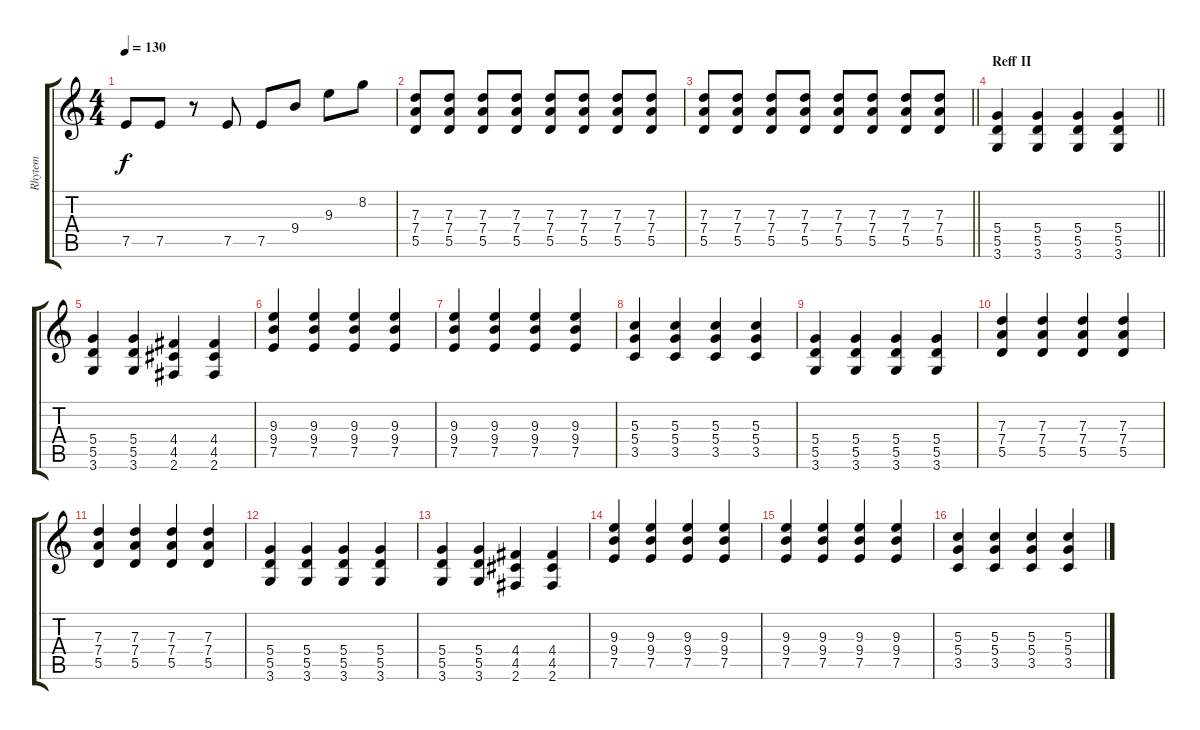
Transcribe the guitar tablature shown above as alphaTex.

\track ("Rhytem" "Rhytem") {instrument overdrivenguitar}
\staff {score tabs}
\tuning (E4 B3 G3 D3 A2 E2) {hide}
\ts (4 4)
\tempo 130
\clef g2
\ks c
7.5.8{dy f} 7.5.8 r.8 7.5.8 7.5.8 9.4.8 9.3.8 8.2.8 |
(7.3 7.4 5.5).8 (7.3 7.4 5.5).8 (7.3 7.4 5.5).8 (7.3 7.4 5.5).8 (7.3 7.4 5.5).8 (7.3 7.4 5.5).8 (7.3 7.4 5.5).8 (7.3 7.4 5.5).8 |
\barLineRight lightlight
(7.3 7.4 5.5).8 (7.3 7.4 5.5).8 (7.3 7.4 5.5).8 (7.3 7.4 5.5).8 (7.3 7.4 5.5).8 (7.3 7.4 5.5).8 (7.3 7.4 5.5).8 (7.3 7.4 5.5).8 |
\section ("" "Reff II")
\barLineRight lightlight
(5.4 5.5 3.6).4 (5.4 5.5 3.6).4 (5.4 5.5 3.6).4 (5.4 5.5 3.6).4 |
(5.4 5.5 3.6).4 (5.4 5.5 3.6).4 (4.4 4.5 2.6).4 (4.4 4.5 2.6).4 |
(9.3 9.4 7.5).4 (9.3 9.4 7.5).4 (9.3 9.4 7.5).4 (9.3 9.4 7.5).4 |
(9.3 9.4 7.5).4 (9.3 9.4 7.5).4 (9.3 9.4 7.5).4 (9.3 9.4 7.5).4 |
(5.3 5.4 3.5).4 (5.3 5.4 3.5).4 (5.3 5.4 3.5).4 (5.3 5.4 3.5).4 |
(5.4 5.5 3.6).4 (5.4 5.5 3.6).4 (5.4 5.5 3.6).4 (5.4 5.5 3.6).4 |
(7.3 7.4 5.5).4 (7.3 7.4 5.5).4 (7.3 7.4 5.5).4 (7.3 7.4 5.5).4 |
(7.3 7.4 5.5).4 (7.3 7.4 5.5).4 (7.3 7.4 5.5).4 (7.3 7.4 5.5).4 |
(5.4 5.5 3.6).4 (5.4 5.5 3.6).4 (5.4 5.5 3.6).4 (5.4 5.5 3.6).4 |
(5.4 5.5 3.6).4 (5.4 5.5 3.6).4 (4.4 4.5 2.6).4 (4.4 4.5 2.6).4 |
(9.3 9.4 7.5).4 (9.3 9.4 7.5).4 (9.3 9.4 7.5).4 (9.3 9.4 7.5).4 |
(9.3 9.4 7.5).4 (9.3 9.4 7.5).4 (9.3 9.4 7.5).4 (9.3 9.4 7.5).4 |
(5.3 5.4 3.5).4 (5.3 5.4 3.5).4 (5.3 5.4 3.5).4 (5.3 5.4 3.5).4
